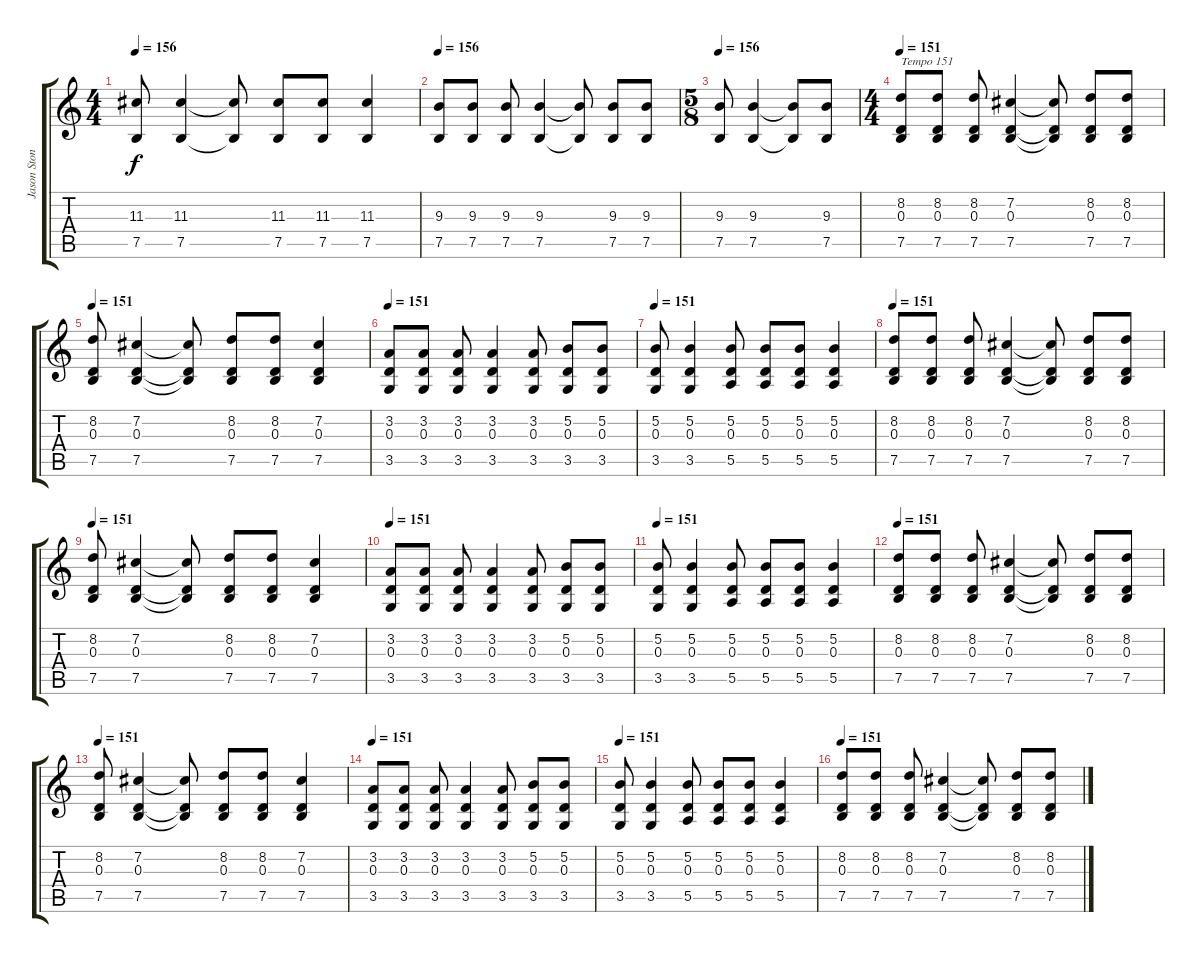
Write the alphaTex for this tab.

\track ("Jason Stone" "Jason Ston") {instrument distortionguitar}
\staff {score tabs}
\tuning (B3 Gb3 D3 A2 E2 B1) {hide}
\ts (4 4)
\tempo 156
\clef g2
\ks c
(11.3 7.5).8{dy f} (11.3 7.5).4 (11.3{t} 7.5{t}).8 (11.3 7.5).8 (11.3 7.5).8 (11.3 7.5).4 |
\tempo 156
(9.3 7.5).8 (9.3 7.5).8 (9.3 7.5).8 (9.3 7.5).4 (9.3{t} 7.5{t}).8 (9.3 7.5).8 (9.3 7.5).8 |
\ts (5 8)
\tempo 156
(9.3 7.5).8 (9.3 7.5).4 (9.3{t} 7.5{t}).8 (9.3 7.5).8 |
\ts (4 4)
\tempo 151
(8.2 0.3 7.5).8{txt "Tempo 151"} (8.2 0.3 7.5).8 (8.2 0.3 7.5).8 (7.2 0.3 7.5).4 (7.2{t} 0.3{t} 7.5{t}).8 (8.2 0.3 7.5).8 (8.2 0.3 7.5).8 |
\tempo 151
(8.2 0.3 7.5).8 (7.2 0.3 7.5).4 (7.2{t} 0.3{t} 7.5{t}).8 (8.2 0.3 7.5).8 (8.2 0.3 7.5).8 (7.2 0.3 7.5).4 |
\tempo 151
(3.2 0.3 3.5).8 (3.2 0.3 3.5).8 (3.2 0.3 3.5).8 (3.2 0.3 3.5).4 (3.2 0.3 3.5).8 (5.2 0.3 3.5).8 (5.2 0.3 3.5).8 |
\tempo 151
(5.2 0.3 3.5).8 (5.2 0.3 3.5).4 (5.2 0.3 5.5).8 (5.2 0.3 5.5).8 (5.2 0.3 5.5).8 (5.2 0.3 5.5).4 |
\tempo 151
(8.2 0.3 7.5).8 (8.2 0.3 7.5).8 (8.2 0.3 7.5).8 (7.2 0.3 7.5).4 (7.2{t} 0.3{t} 7.5{t}).8 (8.2 0.3 7.5).8 (8.2 0.3 7.5).8 |
\tempo 151
(8.2 0.3 7.5).8 (7.2 0.3 7.5).4 (7.2{t} 0.3{t} 7.5{t}).8 (8.2 0.3 7.5).8 (8.2 0.3 7.5).8 (7.2 0.3 7.5).4 |
\tempo 151
(3.2 0.3 3.5).8 (3.2 0.3 3.5).8 (3.2 0.3 3.5).8 (3.2 0.3 3.5).4 (3.2 0.3 3.5).8 (5.2 0.3 3.5).8 (5.2 0.3 3.5).8 |
\tempo 151
(5.2 0.3 3.5).8 (5.2 0.3 3.5).4 (5.2 0.3 5.5).8 (5.2 0.3 5.5).8 (5.2 0.3 5.5).8 (5.2 0.3 5.5).4 |
\tempo 151
(8.2 0.3 7.5).8 (8.2 0.3 7.5).8 (8.2 0.3 7.5).8 (7.2 0.3 7.5).4 (7.2{t} 0.3{t} 7.5{t}).8 (8.2 0.3 7.5).8 (8.2 0.3 7.5).8 |
\tempo 151
(8.2 0.3 7.5).8 (7.2 0.3 7.5).4 (7.2{t} 0.3{t} 7.5{t}).8 (8.2 0.3 7.5).8 (8.2 0.3 7.5).8 (7.2 0.3 7.5).4 |
\tempo 151
(3.2 0.3 3.5).8 (3.2 0.3 3.5).8 (3.2 0.3 3.5).8 (3.2 0.3 3.5).4 (3.2 0.3 3.5).8 (5.2 0.3 3.5).8 (5.2 0.3 3.5).8 |
\tempo 151
(5.2 0.3 3.5).8 (5.2 0.3 3.5).4 (5.2 0.3 5.5).8 (5.2 0.3 5.5).8 (5.2 0.3 5.5).8 (5.2 0.3 5.5).4 |
\tempo 151
(8.2 0.3 7.5).8 (8.2 0.3 7.5).8 (8.2 0.3 7.5).8 (7.2 0.3 7.5).4 (7.2{t} 0.3{t} 7.5{t}).8 (8.2 0.3 7.5).8 (8.2 0.3 7.5).8
